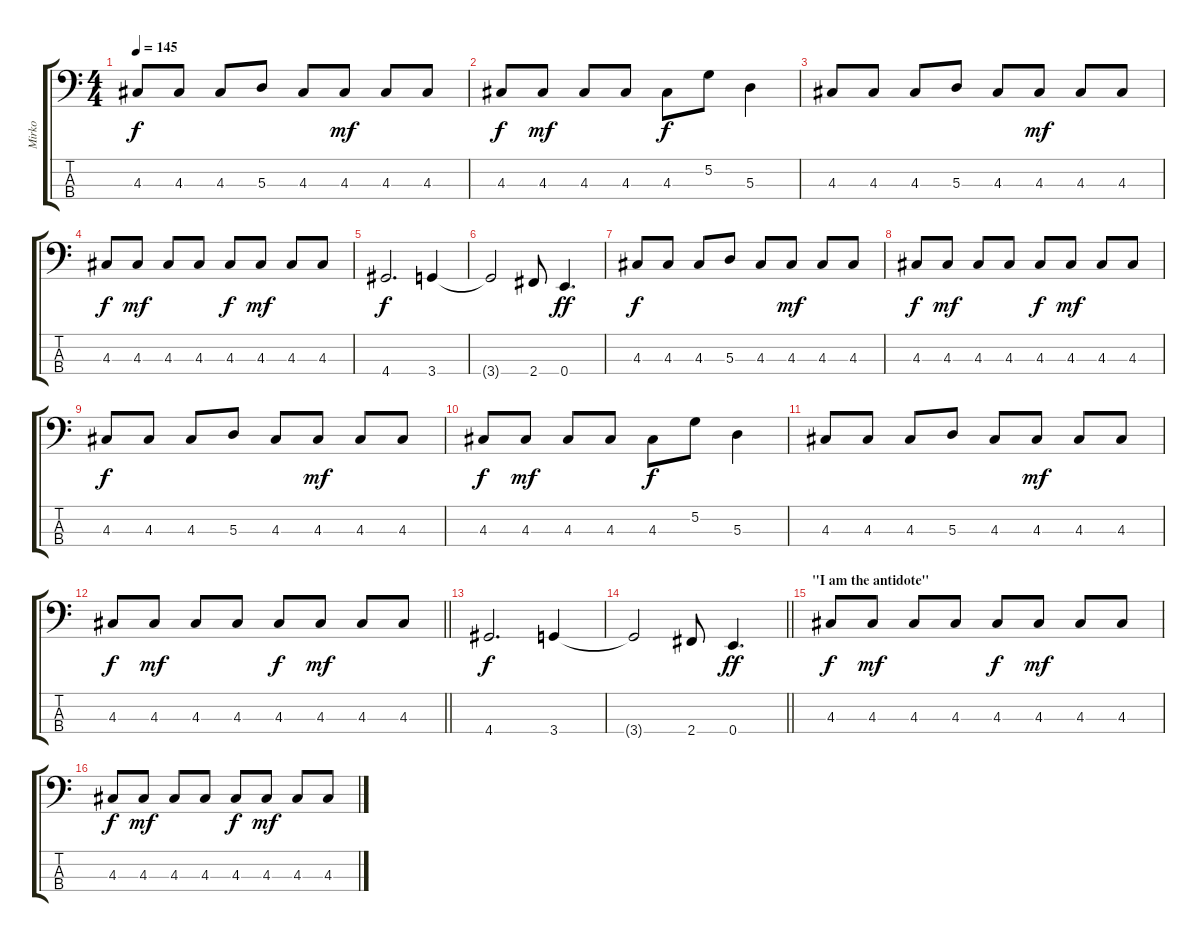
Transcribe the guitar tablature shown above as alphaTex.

\track ("Mirko" "Mirko") {instrument electricbassfinger}
\staff {score tabs}
\tuning (G2 D2 A1 E1) {hide}
\ts (4 4)
\tempo 145
\clef f4
\ks c
4.3.8{dy f} 4.3.8 4.3.8 5.3.8 4.3.8 4.3.8{dy mf} 4.3.8 4.3.8 |
4.3.8{dy f} 4.3.8{dy mf} 4.3.8 4.3.8 4.3.8{dy f} 5.2.8 5.3.4 |
4.3.8 4.3.8 4.3.8 5.3.8 4.3.8 4.3.8{dy mf} 4.3.8 4.3.8 |
4.3.8{dy f} 4.3.8{dy mf} 4.3.8 4.3.8 4.3.8{dy f} 4.3.8{dy mf} 4.3.8 4.3.8 |
4.4.2{d dy f} 3.4.4 |
3.4{t}.2 2.4.8 0.4.4{d dy ff} |
4.3.8{dy f} 4.3.8 4.3.8 5.3.8 4.3.8 4.3.8{dy mf} 4.3.8 4.3.8 |
4.3.8{dy f} 4.3.8{dy mf} 4.3.8 4.3.8 4.3.8{dy f} 4.3.8{dy mf} 4.3.8 4.3.8 |
4.3.8{dy f} 4.3.8 4.3.8 5.3.8 4.3.8 4.3.8{dy mf} 4.3.8 4.3.8 |
4.3.8{dy f} 4.3.8{dy mf} 4.3.8 4.3.8 4.3.8{dy f} 5.2.8 5.3.4 |
4.3.8 4.3.8 4.3.8 5.3.8 4.3.8 4.3.8{dy mf} 4.3.8 4.3.8 |
\barLineRight lightlight
4.3.8{dy f} 4.3.8{dy mf} 4.3.8 4.3.8 4.3.8{dy f} 4.3.8{dy mf} 4.3.8 4.3.8 |
4.4.2{d dy f} 3.4.4 |
\barLineRight lightlight
3.4{t}.2 2.4.8 0.4.4{d dy ff} |
\section ("" "\"I am the antidote\"")
4.3.8{dy f} 4.3.8{dy mf} 4.3.8 4.3.8 4.3.8{dy f} 4.3.8{dy mf} 4.3.8 4.3.8 |
4.3.8{dy f} 4.3.8{dy mf} 4.3.8 4.3.8 4.3.8{dy f} 4.3.8{dy mf} 4.3.8 4.3.8
